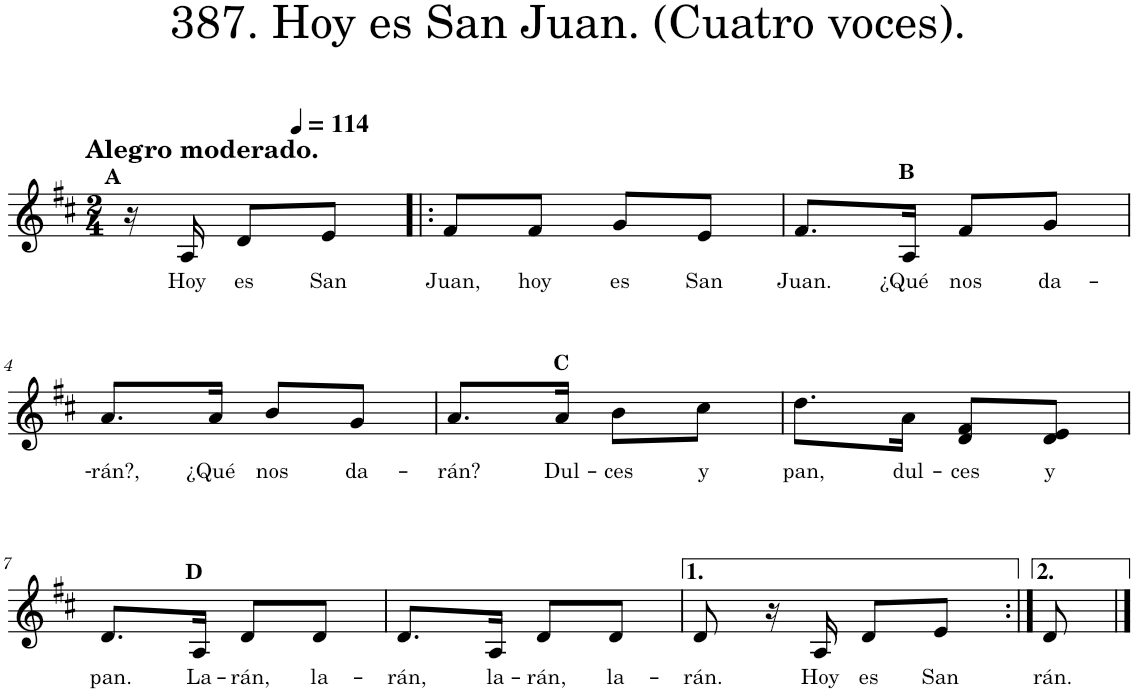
**kern	**text
*part1	*part1
*staff1	*staff1
*I"Piano	*
*I'Pno.	*
*clefG2	*
*k[f#c#]	*
*M2/4	*
*MM114	*
=1	=1
!LO:TX:a:B:t=Alegro moderado.	!
!LO:TX:a:B:t=A	!
16r	.
!	!LO:LY:b
16A/	Hoy
!	!LO:LY:b
8d/L	es
!	!LO:LY:b
8e/J	San
=2!|:	=2!|:
!	!LO:LY:b
8f#/L	Juan,
!	!LO:LY:b
8f#/J	hoy
!	!LO:LY:b
8g/L	es
!	!LO:LY:b
8e/J	San
=3	=3
!	!LO:LY:b
8.f#/L	Juan.
!LO:TX:a:B:t=B	!
!	!LO:LY:b
16A/Jk	¿Qué
!	!LO:LY:b
8f#/L	nos
!	!LO:LY:b
8g/J	da-
!!LO:LB:g=z
=4	=4
!	!LO:LY:b
8.a/L	-rán?,
!	!LO:LY:b
16a/Jk	¿Qué
!	!LO:LY:b
8b/L	nos
!	!LO:LY:b
8g/J	da-
=5	=5
!	!LO:LY:b
8.a/L	-rán?
!LO:TX:a:B:t=C	!
!	!LO:LY:b
16a/Jk	Dul-
!	!LO:LY:b
8b\L	-ces
!	!LO:LY:b
8cc#\J	y
=6	=6
!	!LO:LY:b
8.dd\L	pan,
!	!LO:LY:b
16a\Jk	dul-
!	!LO:LY:b
8d/ 8f#/L	-ces
!	!LO:LY:b
8d/ 8e/J	y
!!LO:LB:g=z
=7	=7
!	!LO:LY:b
8.d/L	pan.
!LO:TX:a:B:t=D	!
!	!LO:LY:b
16A/Jk	La-
!	!LO:LY:b
8d/L	-rán,
!	!LO:LY:b
8d/J	la-
=8	=8
!	!LO:LY:b
8.d/L	-rán,
!	!LO:LY:b
16A/Jk	la-
!	!LO:LY:b
8d/L	-rán,
!	!LO:LY:b
8d/J	la-
=9	=9
!	!LO:LY:b
8d/	-rán.
16r	.
!	!LO:LY:b
16A/	Hoy
!	!LO:LY:b
8d/L	es
!	!LO:LY:b
8e/J	San
=10:|!	=10:|!
!	!LO:LY:b
8d/	-rán.
==	==
*-	*-
